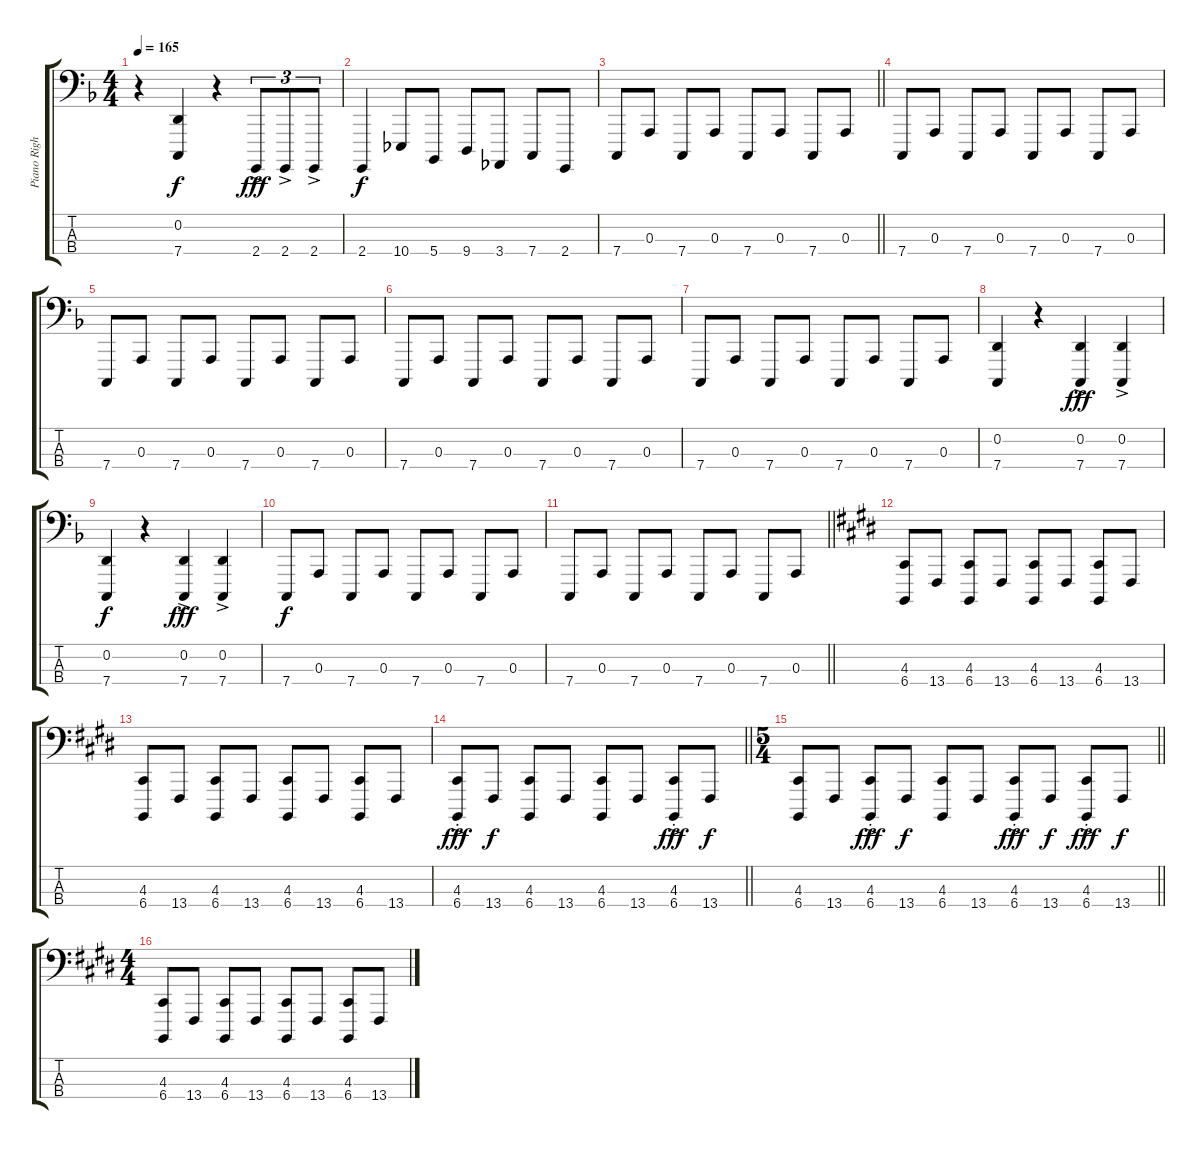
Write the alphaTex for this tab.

\track ("Piano Right b" "Piano Righ") {instrument acousticgrandpiano}
\staff {score tabs}
\tuning (G2 D2 A1 F0) {hide}
\ts (4 4)
\tempo 165
\clef f4
\ks f
r.4{dy f} (0.2 7.4).4 r.4 2.4{ac}.8{tu (3 2) dy fff} 2.4{ac}.8{tu (3 2)} 2.4{ac}.8{tu (3 2)} |
2.4.4{dy f} 10.4.8 5.4.8 9.4.8 3.4.8 7.4.8 2.4.8 |
\barLineRight lightlight
7.4.8 0.3.8 7.4.8 0.3.8 7.4.8 0.3.8 7.4.8 0.3.8 |
7.4.8 0.3.8 7.4.8 0.3.8 7.4.8 0.3.8 7.4.8 0.3.8 |
7.4.8 0.3.8 7.4.8 0.3.8 7.4.8 0.3.8 7.4.8 0.3.8 |
7.4.8 0.3.8 7.4.8 0.3.8 7.4.8 0.3.8 7.4.8 0.3.8 |
7.4.8 0.3.8 7.4.8 0.3.8 7.4.8 0.3.8 7.4.8 0.3.8 |
(0.2 7.4).4 r.4 (0.2 7.4{ac}).4{dy fff} (0.2 7.4{ac}).4 |
(0.2 7.4).4{dy f} r.4 (0.2 7.4{ac}).4{dy fff} (0.2 7.4{ac}).4 |
7.4.8{dy f} 0.3.8 7.4.8 0.3.8 7.4.8 0.3.8 7.4.8 0.3.8 |
\barLineRight lightlight
7.4.8 0.3.8 7.4.8 0.3.8 7.4.8 0.3.8 7.4.8 0.3.8 |
\ks e
(4.3 6.4).8 13.4.8 (4.3 6.4).8 13.4.8 (4.3 6.4).8 13.4.8 (4.3 6.4).8 13.4.8 |
(4.3 6.4).8 13.4.8 (4.3 6.4).8 13.4.8 (4.3 6.4).8 13.4.8 (4.3 6.4).8 13.4.8 |
\barLineRight lightlight
(4.3{ac st} 6.4{st}).8{dy fff} 13.4.8{dy f} (4.3 6.4).8 13.4.8 (4.3 6.4).8 13.4.8 (4.3{ac st} 6.4{st}).8{dy fff} 13.4.8{dy f} |
\ts (5 4)
\barLineRight lightlight
(4.3 6.4).8 13.4.8 (4.3{st} 6.4{ac st}).8{dy fff} 13.4.8{dy f} (4.3 6.4).8 13.4.8 (4.3{st} 6.4{ac st}).8{dy fff} 13.4.8{dy f} (4.3{st} 6.4{ac st}).8{dy fff} 13.4.8{dy f} |
\ts (4 4)
(4.3 6.4).8 13.4.8 (4.3 6.4).8 13.4.8 (4.3 6.4).8 13.4.8 (4.3 6.4).8 13.4.8
